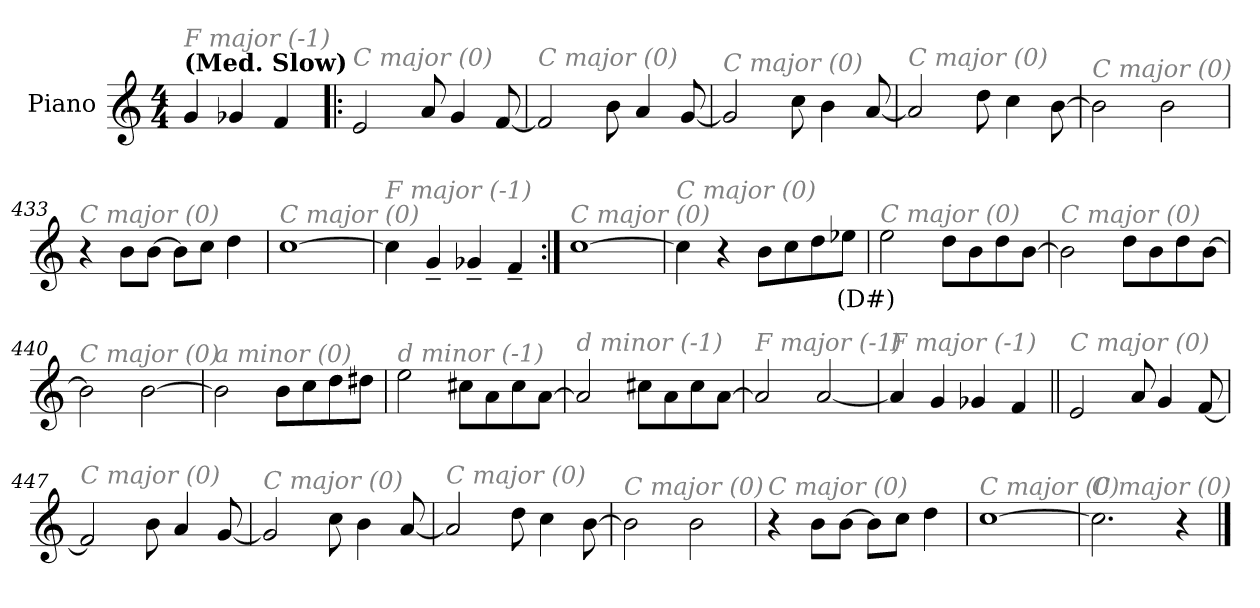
**kern	**text
*part1	*part1
*staff1	*staff1
*I"Piano	*
*I'Pno.	*
*clefG2	*
*k[]	*
*M4/4	*
*MM120	*
=1	=1
!LO:TX:B:t=(Med. Slow)	!
!LO:TX:i:color=#808080:t=F major (-1)	!
4g/	.
4g-X/	.
4f/	.
=428!|:	=428!|:
!LO:TX:i:color=#808080:t=C major (0)	!
2e/	.
8a/	.
4g/	.
[8f/	.
=429	=429
!LO:TX:i:color=#808080:t=C major (0)	!
2f/]	.
8b\	.
4a/	.
[8g/	.
=430	=430
!LO:TX:i:color=#808080:t=C major (0)	!
2g/]	.
8cc\	.
4b\	.
[8a/	.
=431	=431
!LO:TX:i:color=#808080:t=C major (0)	!
2a/]	.
8dd\	.
4cc\	.
[8b\	.
!!LO:LB:g=z
=432	=432
!LO:TX:i:color=#808080:t=C major (0)	!
2b\]	.
2b\	.
=433	=433
!LO:TX:i:color=#808080:t=C major (0)	!
4r	.
8b\L	.
[8b\J	.
8b\L]	.
8cc\J	.
4dd\	.
=434	=434
!LO:TX:i:color=#808080:t=C major (0)	!
[1cc	.
=435	=435
!LO:TX:i:color=#808080:t=F major (-1)	!
4cc\]	.
4g~/	.
4g-X~/	.
4f~/	.
=436:|!	=436:|!
!LO:TX:i:color=#808080:t=C major (0)	!
[1cc	.
=437	=437
!LO:TX:i:color=#808080:t=C major (0)	!
4cc\]	.
4r	.
8b\L	.
8cc\	.
8dd\	.
8ee-Xi\J	(D#)
!!LO:LB:g=z
=438	=438
!LO:TX:i:color=#808080:t=C major (0)	!
2ee\	.
8dd\L	.
8b\	.
8dd\	.
[8b\J	.
=439	=439
!LO:TX:i:color=#808080:t=C major (0)	!
2b\]	.
8dd\L	.
8b\	.
8dd\	.
[8b\J	.
=440	=440
!LO:TX:i:color=#808080:t=C major (0)	!
2b\]	.
[2b\	.
=441	=441
!LO:TX:i:color=#808080:t=a minor (0)	!
2b\]	.
8b\L	.
8cc\	.
8dd\	.
8dd#X\J	.
!!LO:LB:g=z
=442	=442
!LO:TX:i:color=#808080:t=d minor (-1)	!
2ee\	.
8cc#X\L	.
8a\	.
8cc#\	.
[8a\J	.
=443	=443
!LO:TX:i:color=#808080:t=d minor (-1)	!
2a/]	.
8cc#X\L	.
8a\	.
8cc#\	.
[8a\J	.
=444	=444
!LO:TX:i:color=#808080:t=F major (-1)	!
2a/]	.
[2a/	.
=445	=445
!LO:TX:i:color=#808080:t=F major (-1)	!
4a/]	.
4g/	.
4g-X/	.
4f/	.
!!LO:LB:g=z
=446||	=446||
!LO:TX:i:color=#808080:t=C major (0)	!
2e/	.
8a/	.
4g/	.
[8f/	.
=447	=447
!LO:TX:i:color=#808080:t=C major (0)	!
2f/]	.
8b\	.
4a/	.
[8g/	.
=448	=448
!LO:TX:i:color=#808080:t=C major (0)	!
2g/]	.
8cc\	.
4b\	.
[8a/	.
=449	=449
!LO:TX:i:color=#808080:t=C major (0)	!
2a/]	.
8dd\	.
4cc\	.
[8b\	.
!!LO:LB:g=z
=450	=450
!LO:TX:i:color=#808080:t=C major (0)	!
2b\]	.
2b\	.
=451	=451
!LO:TX:i:color=#808080:t=C major (0)	!
4r	.
8b\L	.
[8b\J	.
8b\L]	.
8cc\J	.
4dd\	.
=452	=452
!LO:TX:i:color=#808080:t=C major (0)	!
[1cc	.
=453	=453
!LO:TX:i:color=#808080:t=C major (0)	!
2.cc\]	.
4r	.
==	==
*-	*-
